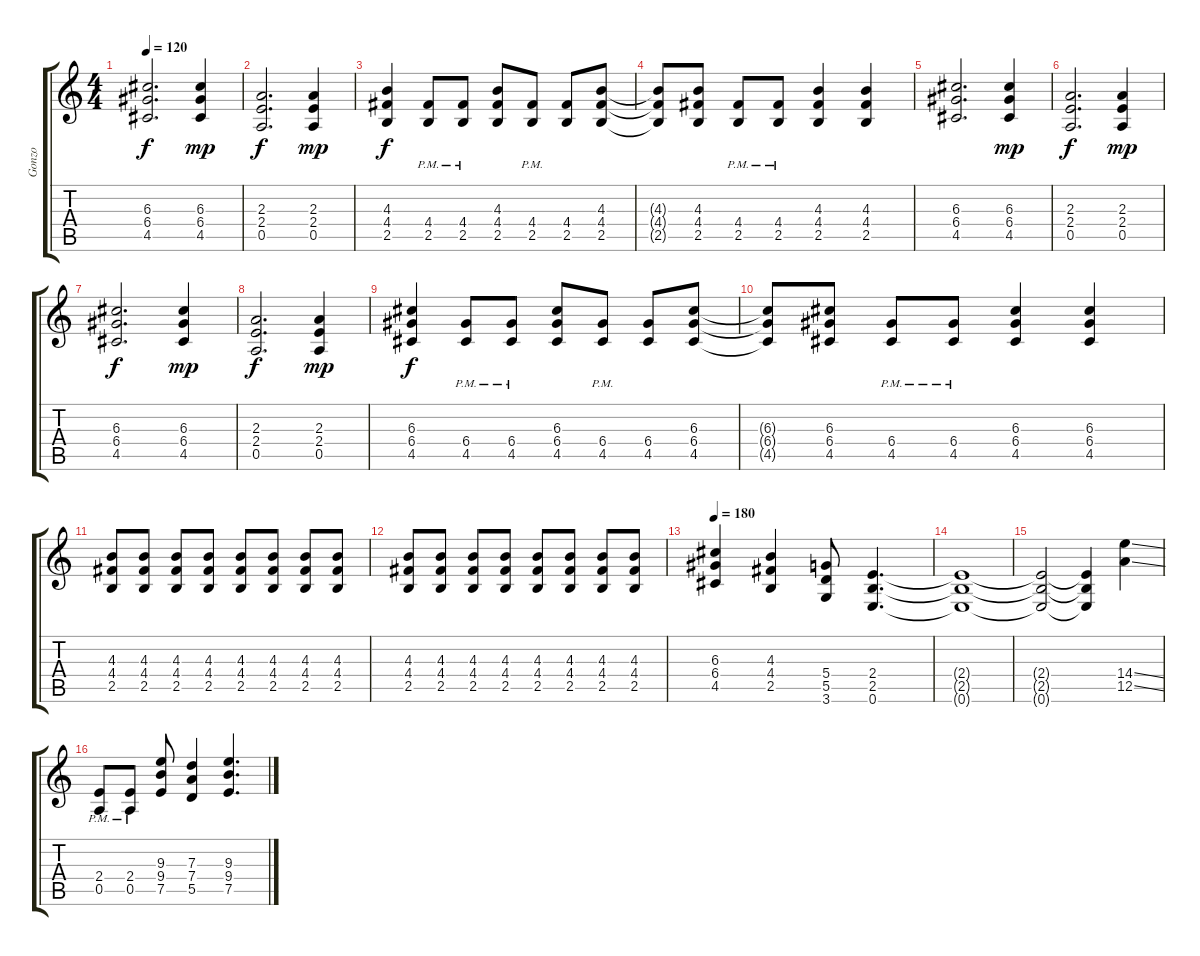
\track ("Gonzo" "Gonzo") {instrument acousticguitarsteel}
\staff {score tabs}
\tuning (E4 B3 G3 D3 A2 E2) {hide}
\ts (4 4)
\tempo 120
\clef g2
\ks c
(6.3 6.4 4.5).2{d dy f} (6.3 6.4 4.5).4{dy mp} |
(2.3 2.4 0.5).2{d dy f} (2.3 2.4 0.5).4{dy mp} |
(4.3 4.4 2.5).4{dy f} (4.4{pm} 2.5{pm}).8 (4.4{pm} 2.5{pm}).8 (4.3 4.4 2.5).8 (4.4{pm} 2.5).8 (4.4 2.5).8 (4.3 4.4 2.5).8 |
(4.3{t} 4.4{t} 2.5{t}).8 (4.3 4.4 2.5).8 (4.4{pm} 2.5{pm}).8 (4.4{pm} 2.5{pm}).8 (4.3 4.4 2.5).4 (4.3 4.4 2.5).4 |
(6.3 6.4 4.5).2{d} (6.3 6.4 4.5).4{dy mp} |
(2.3 2.4 0.5).2{d dy f} (2.3 2.4 0.5).4{dy mp} |
(6.3 6.4 4.5).2{d dy f} (6.3 6.4 4.5).4{dy mp} |
(2.3 2.4 0.5).2{d dy f} (2.3 2.4 0.5).4{dy mp} |
(6.3 6.4 4.5).4{dy f} (6.4{pm} 4.5{pm}).8 (6.4{pm} 4.5{pm}).8 (6.3 6.4 4.5).8 (6.4{pm} 4.5{pm}).8 (6.4 4.5).8 (6.3 6.4 4.5).8 |
(6.3{t} 6.4{t} 4.5{t}).8 (6.3 6.4 4.5).8 (6.4{pm} 4.5{pm}).8 (6.4{pm} 4.5{pm}).8 (6.3 6.4 4.5).4 (6.3 6.4 4.5).4 |
(4.3 4.4 2.5).8 (4.3 4.4 2.5).8 (4.3 4.4 2.5).8 (4.3 4.4 2.5).8 (4.3 4.4 2.5).8 (4.3 4.4 2.5).8 (4.3 4.4 2.5).8 (4.3 4.4 2.5).8 |
(4.3 4.4 2.5).8 (4.3 4.4 2.5).8 (4.3 4.4 2.5).8 (4.3 4.4 2.5).8 (4.3 4.4 2.5).8 (4.3 4.4 2.5).8 (4.3 4.4 2.5).8 (4.3 4.4 2.5).8 |
\tempo 180
(6.3 6.4 4.5).4 (4.3 4.4 2.5).4 (5.4 5.5 3.6).8 (2.4 2.5 0.6).4{d} |
(2.4{t} 2.5{t} 0.6{t}).1 |
(2.4{t} 2.5{t} 0.6{t}).2 (2.4{t} 2.5{t} 0.6{t}).4 (14.4{ss} 12.5{ss}).4 |
(2.4{pm} 0.5{pm}).8 (2.4{pm} 0.5{pm}).8 (9.3 9.4 7.5).8 (7.3 7.4 5.5).4 (9.3 9.4 7.5).4{d}
